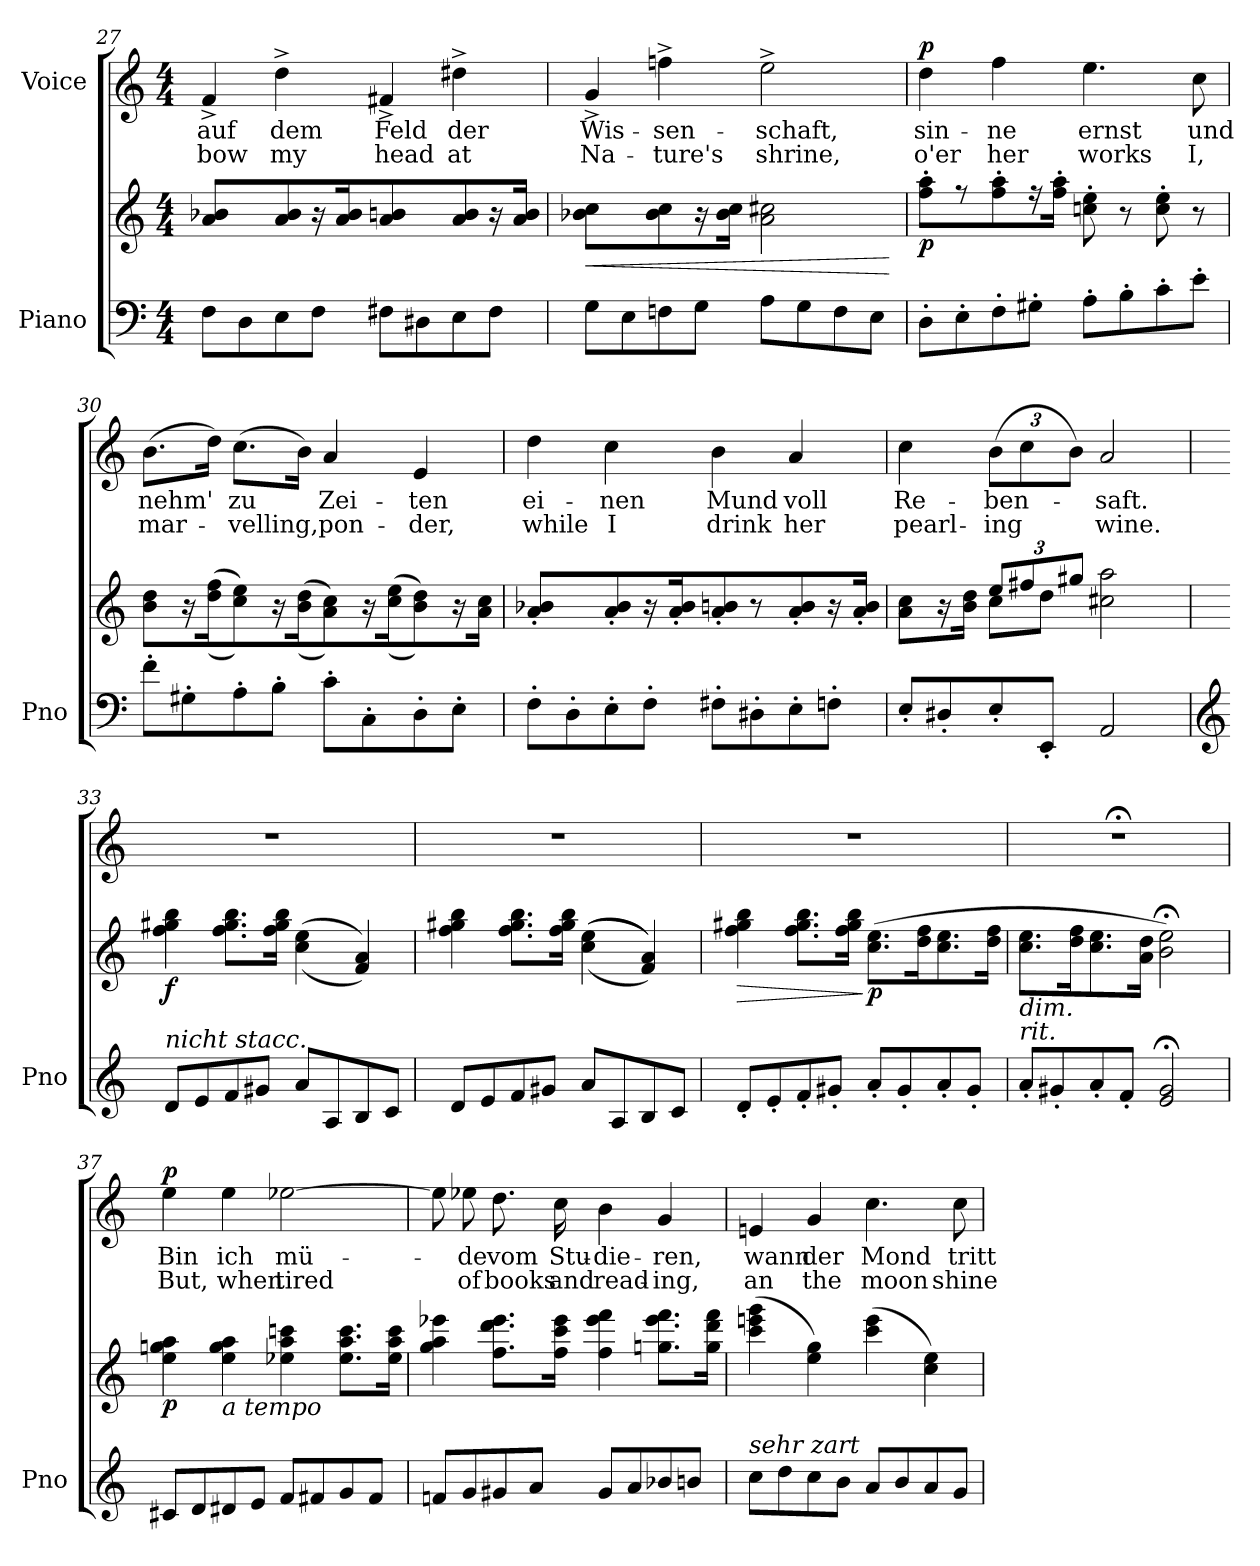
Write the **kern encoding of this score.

**kern	**kern	**dynam	**kern	**text	**text	**dynam
*part2	*part2	*part2	*part1	*part1	*part1	*part1
*staff3	*staff2	*staff2/3	*staff1	*staff1	*staff1	*staff1
*I"Piano	*	*	*I"Voice	*	*	*
*I'Pno	*	*	*	*	*	*
*clefF4	*clefG2	*	*clefG2	*	*	*
*k[]	*k[]	*	*k[]	*	*	*
*M4/4	*M4/4	*	*M4/4	*	*	*
=27	=27	=27	=27	=27	=27	=27
8F\L	4a/ 4b-X/	.	4f^>/	auf	bow	.
8D\	.	.	.	.	.	.
8E\	8a/ 8b-/L	.	4dd^\	dem	my	.
8F\J	16r	.	.	.	.	.
.	16a/ 16b-/JJ	.	.	.	.	.
8F#X\L	4a/ 4bn/	.	4f#X^>/	Feld	head	.
8D#X\	.	.	.	.	.	.
8E\	8a/ 8b/L	.	4dd#X^\	der	at	.
8F#\J	16r	.	.	.	.	.
.	16a/ 16b/JJ	.	.	.	.	.
=28	=28	=28	=28	=28	=28	=28
!	!	!LO:HP:b	!	!	!	!
8G\L	4b-X\ 4cc\	<	4g^>/	Wis-	Na-	.
8E\	.	.	.	.	.	.
8Fn\	8b-\ 8cc\L	.	4ffn^\	-sen-	-ture's	.
8G\J	16r	.	.	.	.	.
.	16b-\ 16cc\JJ	.	.	.	.	.
8A\L	2a\ 2cc#X\	.	2ee^\	-schaft,	shrine,	.
8G\	.	.	.	.	.	.
8F\	.	.	.	.	.	.
8E\J	.	.	.	.	.	.
.	.	[	.	.	.	.
=29	=29	=29	=29	=29	=29	=29
!	!	!LO:DY:b	!	!	!	!LO:DY:b
8D'\L	8ff\' 8aa\'	p	4dd\	sin-	o'er	p
8E'\	8r	.	.	.	.	.
8F'\	8ff\' 8aa\'L	.	4ff\	-ne	her	.
8G#X'\J	16r	.	.	.	.	.
.	16ff\' 16aa\'JJ	.	.	.	.	.
8A'\L	8ccn\' 8ee\'	.	4.ee\	ernst	works	.
8B'\	8r	.	.	.	.	.
8c'\	8cc\' 8ee\'	.	.	.	.	.
8e'\J	8r	.	8cc\	und	I,	.
=30	=30	=30	=30	=30	=30	=30
8f'\L	8b\ 8dd\L	.	(8.b\L	nehm'	mar-	.
8G#X'\	16r	.	.	.	.	.
.	(<(16dd\ 16ff\JJ	.	16dd\Jk)	.	.	.
8A'\	8cc\ 8ee\L))	.	(8.cc\L	zu	-velling,	.
8B'\J	16r	.	.	.	.	.
.	(<(16b\ 16dd\JJ	.	16b\Jk)	.	.	.
8c'\L	8a\ 8cc\L))	.	4a/	Zei-	pon-	.
8C'\	16r	.	.	.	.	.
.	((<16cc\ 16ee\JJ	.	.	.	.	.
8D'\	8b\ 8dd\L))	.	4e/	-ten	-der,	.
8E'\J	16r	.	.	.	.	.
.	16a\ 16cc\JJ	.	.	.	.	.
=31	=31	=31	=31	=31	=31	=31
8F'\L	4a/' 4b-X/'	.	4dd\	ei-	while	.
8D'\	.	.	.	.	.	.
8E'\	8a/' 8b-/'L	.	4cc\	-nen	I	.
8F'\J	16r	.	.	.	.	.
.	16a/' 16b-/'JJ	.	.	.	.	.
8F#X'\L	8a/' 8bn/'	.	4b\	Mund	drink	.
8D#X'\	8r	.	.	.	.	.
8E'\	8a/' 8b/'L	.	4a/	voll	her	.
8Fn'\J	16r	.	.	.	.	.
.	16a/' 16b/'JJ	.	.	.	.	.
=32	=32	=32	=32	=32	=32	=32
*	*^	*	*	*	*	*
8E'/L	4ryy	8a\ 8cc\L	.	4cc\	Re-	pearl-	.
8D#X'/	.	16r	.	.	.	.	.
.	.	16b\ 16dd\JJ	.	.	.	.	.
*	*Xbrackettup	*	*	*	*	*	*
8E'/	12ee/L	8cc\L	.	(12b\L	-ben-	-ing	.
.	12ff#X/	.	.	12cc\	.	.	.
8EE'/J	.	8dd\J	.	.	.	.	.
.	12gg#X/J	.	.	12b\J)	.	.	.
2AA/	2ryy	2cc#X\ 2aa\	.	2a/	-saft.	wine.	.
*	*v	*v	*	*	*	*	*
=33	=33	=33	=33	=33	=33	=33
*clefG2	*	*	*	*	*	*
*	*^	*	*	*	*	*
!LO:TX:i:t=nicht stacc.	!	!	!	!	!	!	!
!	!	!	!LO:DY:b	!	!	!	!
*	*v	*v	*	*	*	*	*
8d/L	4ff\ 4gg#X\ 4bb\	f	1r	.	.	.
8e/	.	.	.	.	.	.
8f/	8.ff\ 8.gg#\ 8.bb\L	.	.	.	.	.
8g#X/J	.	.	.	.	.	.
.	16ff\ 16gg#\ 16bb\Jk	.	.	.	.	.
8a/L	((<4cc\ 4ee\	.	.	.	.	.
8A/	.	.	.	.	.	.
8B/	4f/ 4a/))	.	.	.	.	.
8c/J	.	.	.	.	.	.
=34	=34	=34	=34	=34	=34	=34
8d/L	4ff\ 4gg#X\ 4bb\	.	1r	.	.	.
8e/	.	.	.	.	.	.
8f/	8.ff\ 8.gg#\ 8.bb\L	.	.	.	.	.
8g#X/J	.	.	.	.	.	.
.	16ff\ 16gg#\ 16bb\Jk	.	.	.	.	.
8a/L	((<(4cc\ 4ee\	.	.	.	.	.
8A/	.	.	.	.	.	.
8B/	4f/ 4a/)))	.	.	.	.	.
8c/J	.	.	.	.	.	.
=35	=35	=35	=35	=35	=35	=35
!	!	!LO:HP:b	!	!	!	!
8d'/L	4ff\ 4gg#X\ 4bb\	>	1r	.	.	.
8e'/	.	.	.	.	.	.
8f'/	8.ff\ 8.gg#\ 8.bb\L	.	.	.	.	.
8g#X'/J	.	.	.	.	.	.
.	16ff\ 16gg#\ 16bb\Jk	.	.	.	.	.
!	!	!LO:DY:n=1:b	!	!	!	!
8a'/L	(8.cc\ 8.ee\L	] p	.	.	.	.
8g#'/	.	.	.	.	.	.
.	16dd\ 16ff\K	.	.	.	.	.
8a'/	8.cc\ 8.ee\	.	.	.	.	.
8g#'/J	.	.	.	.	.	.
.	16dd\ 16ff\Jk	.	.	.	.	.
=36	=36	=36	=36	=36	=36	=36
!	!LO:TX:b:i:t=dim.	!	!	!	!	!
!	!LO:TX:b:i:t=rit.	!	!	!	!	!
8a'/L	8.cc\ 8.ee\L	.	1r;<	.	.	.
8g#X'/	.	.	.	.	.	.
.	16dd\ 16ff\K	.	.	.	.	.
8a'/	8.cc\ 8.ee\	.	.	.	.	.
8f'/J	.	.	.	.	.	.
.	16a\ 16dd\Jk	.	.	.	.	.
2e/;< 2g#/;<	2b\;< 2ee\;<)	.	.	.	.	.
=37	=37	=37	=37	=37	=37	=37
!	!	!LO:DY:b	!	!	!	!LO:DY:a
8c#X/L	4ee\ 4ggn\ 4aa\	p	4ee\	Bin	But,	p
8d/	.	.	.	.	.	.
!	!LO:TX:b:i:t=a tempo	!	!	!	!	!
8d#X/	4ee\ 4gg\ 4aa\	.	4ee\	ich	when	.
8e/J	.	.	.	.	.	.
8f/L	4ee-X\ 4aa\ 4cccn\	.	[2ee-X\	mü-	tired	.
8f#X/	.	.	.	.	.	.
8g/	8.ee-\ 8.aa\ 8.ccc\L	.	.	.	.	.
8f#/J	.	.	.	.	.	.
.	16ee-\ 16aa\ 16ccc\Jk	.	.	.	.	.
=38	=38	=38	=38	=38	=38	=38
8fn/L	4gg\ 4aa\ 4eee-X\	.	8ee-\]	.	.	.
8g/	.	.	8ee-X\	-de	of	.
8g#X/	8.ff\ 8.ddd\ 8.eee-\L	.	8.dd\	vom	books	.
8a/J	.	.	.	.	.	.
.	16ff\ 16ccc\ 16eee-\Jk	.	16cc\	Stu-	and	.
8g#/L	4ff\ 4eee-\ 4fff\	.	4b\	-die-	read-	.
8a/	.	.	.	.	.	.
8b-X/	8.ggn\ 8.eee-\ 8.fff\L	.	4g/	-ren,	-ing,	.
8bn/J	.	.	.	.	.	.
.	16gg\ 16ddd\ 16fff\Jk	.	.	.	.	.
=39	=39	=39	=39	=39	=39	=39
!LO:TX:i:t=sehr zart	!	!	!	!	!	!
8cc\L	(4ccc\ 4eeen\ 4ggg\	.	4en/	wann	an	.
8dd\	.	.	.	.	.	.
8cc\	4ee\ 4gg\)	.	4g/	der	the	.
8b\J	.	.	.	.	.	.
8a/L	(4ccc\ 4eee\	.	4.cc\	Mond	moon	.
8b/	.	.	.	.	.	.
8a/	4cc\ 4ee\)	.	.	.	.	.
8g/J	.	.	8cc\	tritt	shine	.
=	=	=	=	=	=	=
*-	*-	*-	*-	*-	*-	*-
